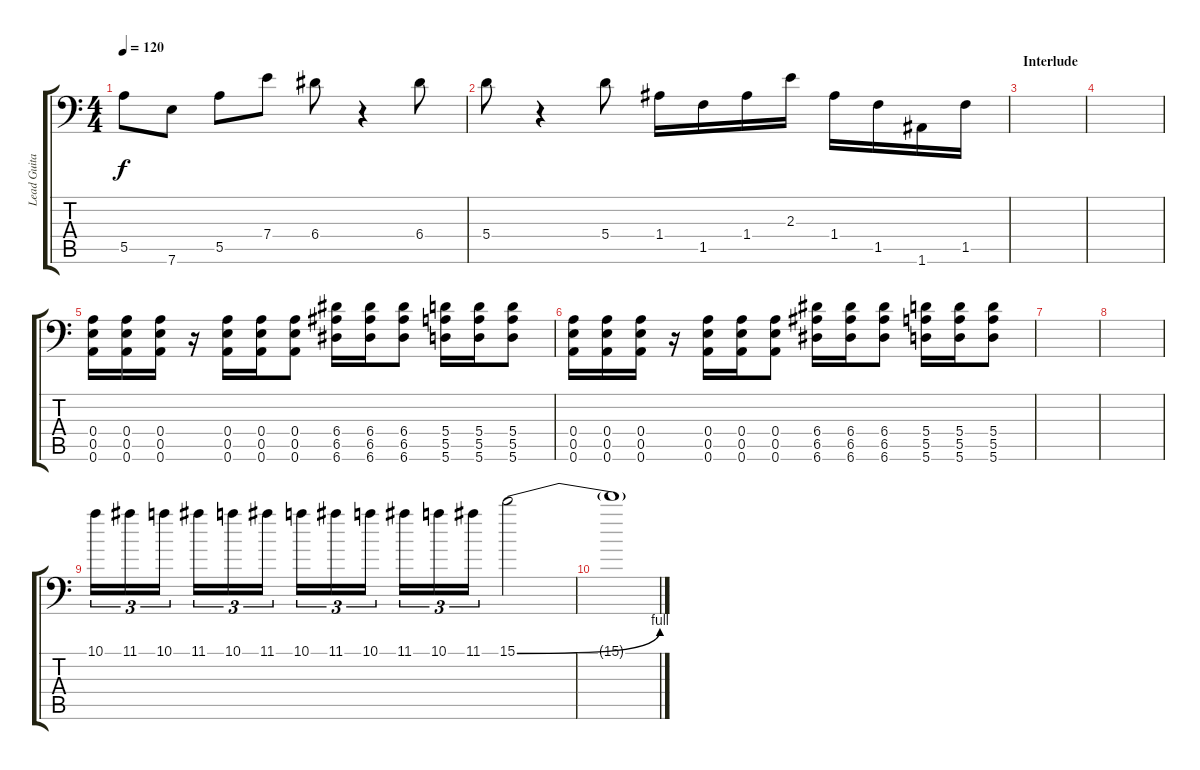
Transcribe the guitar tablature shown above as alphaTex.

\track ("Lead Guitar" "Lead Guita") {instrument distortionguitar}
\staff {score tabs}
\tuning (B3 Gb3 D3 A2 E2 A1) {hide}
\ts (4 4)
\tempo 120
\clef f4
\ks c
5.5.8{dy f} 7.6.8 5.5.8 7.4.8 6.4.8 r.4 6.4.8 |
5.4.8 r.4 5.4.8 1.4.16 1.5.16 1.4.16 2.3.16 1.4.16 1.5.16 1.6.16 1.5.16 |
\section ("" "Interlude")
|
|
(0.4 0.5 0.6).16 (0.4 0.5 0.6).16 (0.4 0.5 0.6).16 r.16 (0.4 0.5 0.6).16 (0.4 0.5 0.6).16 (0.4 0.5 0.6).8 (6.4 6.5 6.6).16 (6.4 6.5 6.6).16 (6.4 6.5 6.6).8 (5.4 5.5 5.6).16 (5.4 5.5 5.6).16 (5.4 5.5 5.6).8 |
(0.4 0.5 0.6).16 (0.4 0.5 0.6).16 (0.4 0.5 0.6).16 r.16 (0.4 0.5 0.6).16 (0.4 0.5 0.6).16 (0.4 0.5 0.6).8 (6.4 6.5 6.6).16 (6.4 6.5 6.6).16 (6.4 6.5 6.6).8 (5.4 5.5 5.6).16 (5.4 5.5 5.6).16 (5.4 5.5 5.6).8 |
|
|
10.1.16{tu (3 2)} 11.1.16{tu (3 2)} 10.1.16{tu (3 2)} 11.1.16{tu (3 2)} 10.1.16{tu (3 2)} 11.1.16{tu (3 2)} 10.1.16{tu (3 2)} 11.1.16{tu (3 2)} 10.1.16{tu (3 2)} 11.1.16{tu (3 2)} 10.1.16{tu (3 2)} 11.1.16{tu (3 2)} 15.1{be (bend 0 0 60 4)}.2 |
15.1{t}.1
